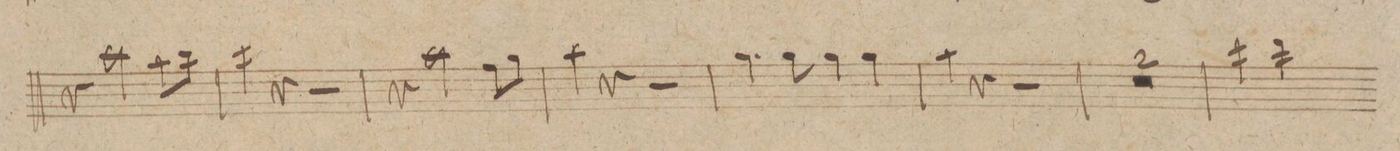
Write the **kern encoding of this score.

**kern	**dynam
*I"Flauto 2do	*
*clefG2	*
*k[f#c#g#]	*
*met(c)	*
*M4/4	*
4r	.
2aa\	.
8aa\L	.
8bb\J	.
=154	=154
4ccc#\	.
4r	.
2r	.
=155	=155
4r	.
2aa\	.
8ff#\L	.
8gg#\J	.
=156	=156
4aa\	.
4r	.
2r	.
=157	=157
4.gg#\	.
8gg#\	.
4gg#\	.
4gg#\	.
=158	=158
4aa\	.
4r	.
2r	.
=159	=159
0r	.
=160	=160
=161	=161
4ccc#\	.
4ddd\	.
*-	*-
